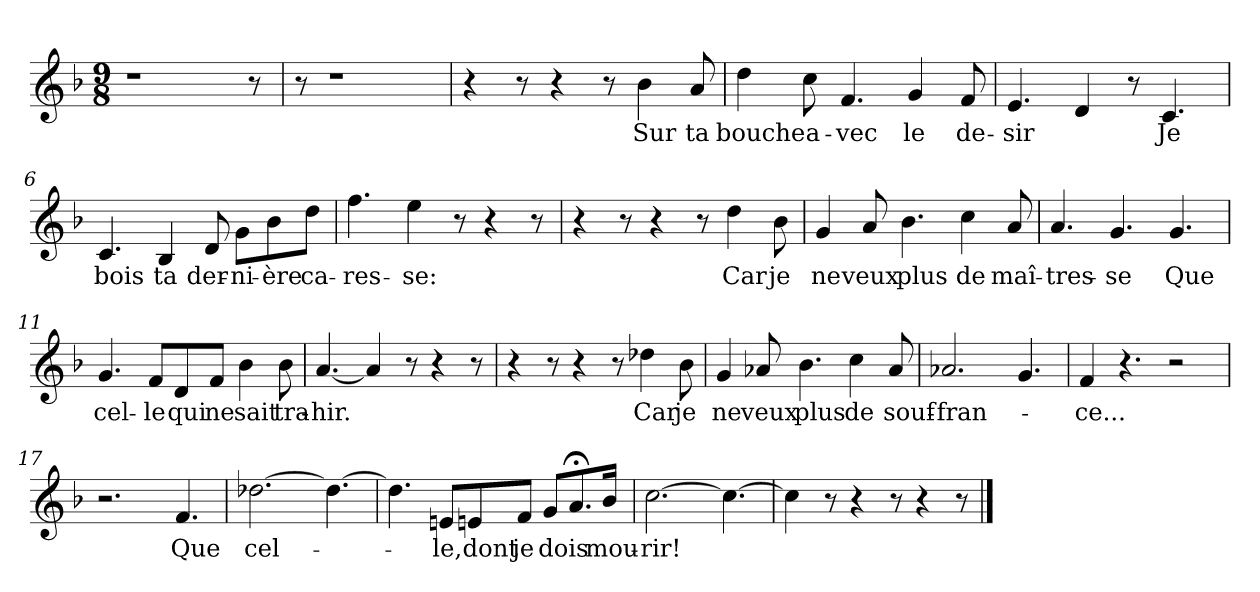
**kern	**text
*part1	*part1
*staff1	*staff1
*clefG2	*
*k[b-]	*
*M9/8	*
=1	=1
1r	.
8r	.
=2	=2
8r	.
1r	.
=3	=3
4r	.
8r	.
4r	.
8r	.
!	!LO:LY:b
4b-\	Sur
!	!LO:LY:b
8a/	ta
=4	=4
!	!LO:LY:b
4dd\	bouche
!	!LO:LY:b
8cc\	a-
!	!LO:LY:b
4.f/	-vec
!	!LO:LY:b
4g/	le
!	!LO:LY:b
8f/	de-
=5	=5
!	!LO:LY:b
4.e/	-sir
4d/	.
8r	.
!	!LO:LY:b
4.c/	Je
=6	=6
!	!LO:LY:b
4.c/	bois
!	!LO:LY:b
4B-/	ta
!	!LO:LY:b
8d/	der-
!	!LO:LY:b
8g\L	-ni-
!	!LO:LY:b
8b-\	-ère
!	!LO:LY:b
8dd\J	ca-
=7	=7
!	!LO:LY:b
4.ff\	-res-
!	!LO:LY:b
4ee\	-se:
8r	.
4r	.
8r	.
=8	=8
4r	.
8r	.
4r	.
8r	.
!	!LO:LY:b
4dd\	Car
!	!LO:LY:b
8b-\	je
!!LO:LB:g=z
=9	=9
!	!LO:LY:b
4g/	ne
!	!LO:LY:b
8a/	veux
!	!LO:LY:b
4.b-\	plus
!	!LO:LY:b
4cc\	de
!	!LO:LY:b
8a/	maî-
=10	=10
!	!LO:LY:b
4.a/	-tres-
!	!LO:LY:b
4.g/	-se
!	!LO:LY:b
4.g/	Que
=11	=11
!	!LO:LY:b
4.g/	cel-
!	!LO:LY:b
8f/L	-le
!	!LO:LY:b
8d/	qui
!	!LO:LY:b
8f/J	ne
!	!LO:LY:b
4b-\	sait
!	!LO:LY:b
8b-\	tra-
=12	=12
!	!LO:LY:b
[4.a/	-hir.
4a/]	.
8r	.
4r	.
8r	.
=13	=13
4r	.
8r	.
4r	.
8r	.
!	!LO:LY:b
4dd-X\	Car
!	!LO:LY:b
8b-\	je
=14	=14
!	!LO:LY:b
4g/	ne
!	!LO:LY:b
8a-X/	veux
!	!LO:LY:b
4.b-\	plus
!	!LO:LY:b
4cc\	de
!	!LO:LY:b
8a-/	souf-
=15	=15
!	!LO:LY:b
2.a-X/	-fran-
4.g/	.
!!LO:LB:g=z
=16	=16
!	!LO:LY:b
4f/	-ce...
4.r	.
2r	.
=17	=17
2.r	.
!	!LO:LY:b
4.f/	Que
=18	=18
!	!LO:LY:b
[2.dd-X\	cel-
4.dd-\_	.
=19	=19
4.dd-\]	.
!	!LO:LY:b
8en/L	-le,
!	!LO:LY:b
8en/	dont
!	!LO:LY:b
8f/J	je
!	!LO:LY:b
8g/L	dois
8.a;</	.
!	!LO:LY:b
16b-/Jk	mou-
=20	=20
!	!LO:LY:b
[2.cc\	-rir!
4.cc\_	.
=21	=21
4cc\]	.
8r	.
4r	.
8r	.
4r	.
8r	.
==	==
*-	*-
